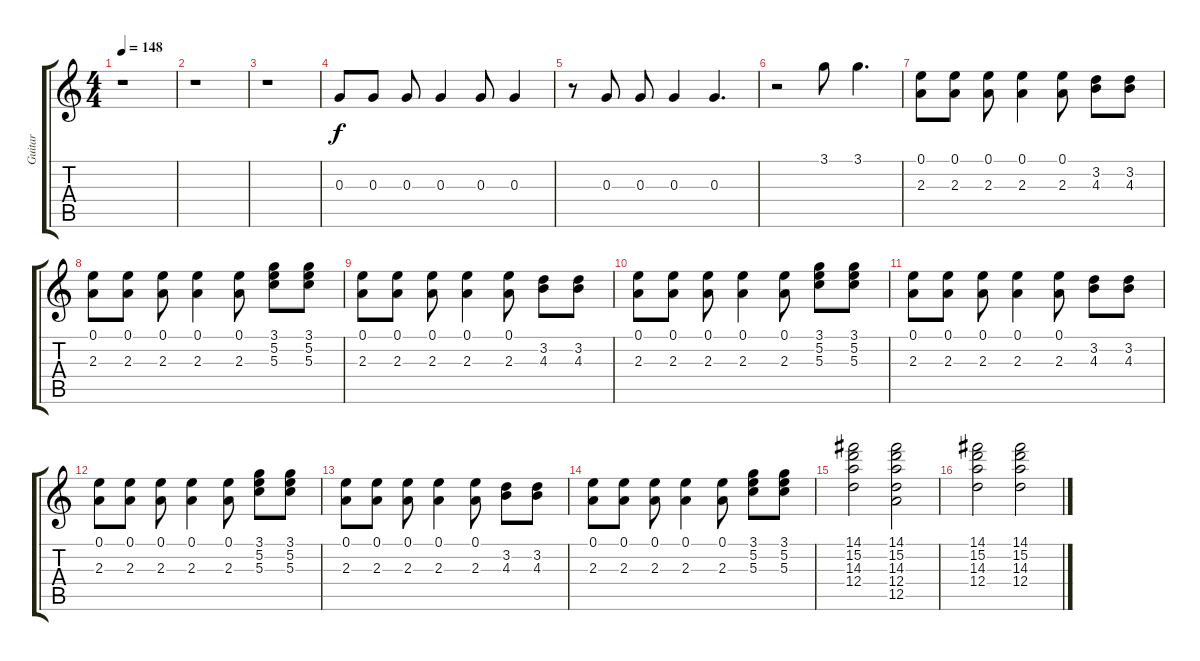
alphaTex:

\track ("Guitar" "Guitar") {instrument acousticguitarsteel}
\staff {score tabs}
\tuning (E4 B3 G3 D3 A2 E2) {hide}
\ts (4 4)
\tempo 148
\clef g2
\ks c
r.1{dy f} |
r.1 |
r.1 |
0.3.8 0.3.8 0.3.8 0.3.4 0.3.8 0.3.4 |
r.8 0.3.8 0.3.8 0.3.4 0.3.4{d} |
r.2 3.1.8 3.1.4{d} |
(0.1 2.3).8 (0.1 2.3).8 (0.1 2.3).8 (0.1 2.3).4 (0.1 2.3).8 (3.2 4.3).8 (3.2 4.3).8 |
(0.1 2.3).8 (0.1 2.3).8 (0.1 2.3).8 (0.1 2.3).4 (0.1 2.3).8 (3.1 5.2 5.3).8 (3.1 5.2 5.3).8 |
(0.1 2.3).8 (0.1 2.3).8 (0.1 2.3).8 (0.1 2.3).4 (0.1 2.3).8 (3.2 4.3).8 (3.2 4.3).8 |
(0.1 2.3).8 (0.1 2.3).8 (0.1 2.3).8 (0.1 2.3).4 (0.1 2.3).8 (3.1 5.2 5.3).8 (3.1 5.2 5.3).8 |
(0.1 2.3).8 (0.1 2.3).8 (0.1 2.3).8 (0.1 2.3).4 (0.1 2.3).8 (3.2 4.3).8 (3.2 4.3).8 |
(0.1 2.3).8 (0.1 2.3).8 (0.1 2.3).8 (0.1 2.3).4 (0.1 2.3).8 (3.1 5.2 5.3).8 (3.1 5.2 5.3).8 |
(0.1 2.3).8 (0.1 2.3).8 (0.1 2.3).8 (0.1 2.3).4 (0.1 2.3).8 (3.2 4.3).8 (3.2 4.3).8 |
(0.1 2.3).8 (0.1 2.3).8 (0.1 2.3).8 (0.1 2.3).4 (0.1 2.3).8 (3.1 5.2 5.3).8 (3.1 5.2 5.3).8 |
(14.1 15.2 14.3 12.4).2 (14.1 15.2 14.3 12.4 12.5).2 |
(14.1 15.2 14.3 12.4).2 (14.1 15.2 14.3 12.4).2
